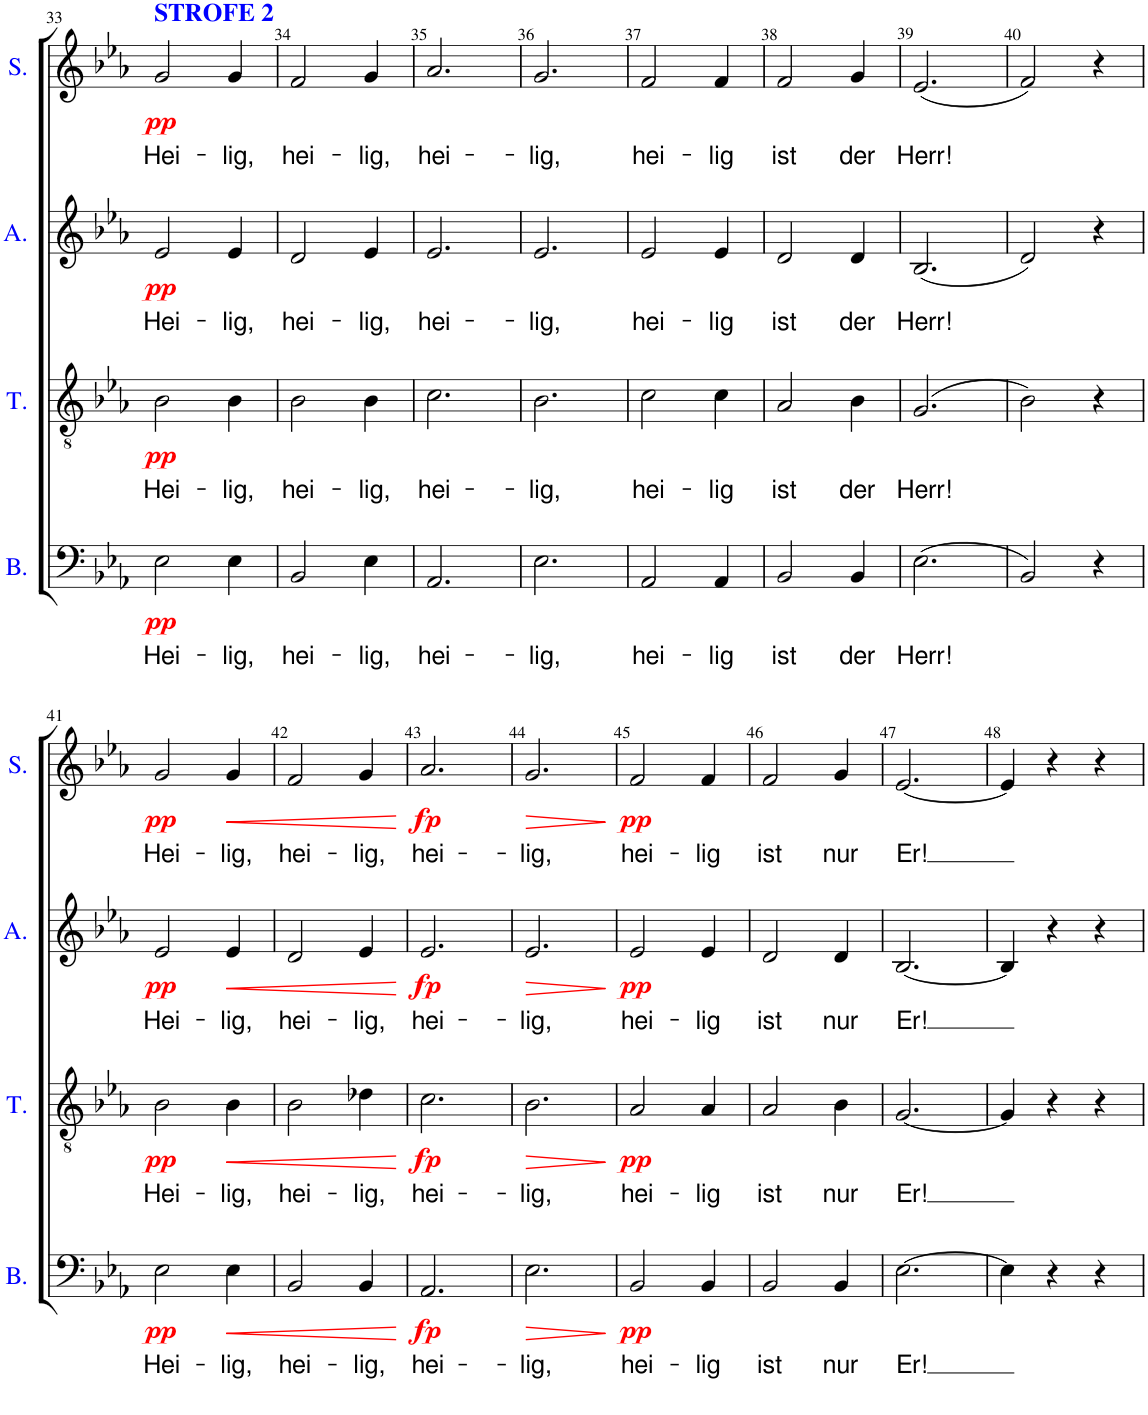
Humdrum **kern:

**kern	**text	**dynam	**kern	**text	**dynam	**kern	**text	**dynam	**kern	**text	**dynam
*part4	*part4	*part4	*part3	*part3	*part3	*part2	*part2	*part2	*part1	*part1	*part1
*staff4	*staff4	*staff4	*staff3	*staff3	*staff3	*staff2	*staff2	*staff2	*staff1	*staff1	*staff1
*I"Bass	*	*	*I"Tenor	*	*	*I"Alto	*	*	*I"Soprano	*	*
*I'B.	*	*	*I'T.	*	*	*I'A.	*	*	*I'S.	*	*
!!LO:PB:g=z
*clefF4	*	*	*clefGv2	*	*	*clefG2	*	*	*clefG2	*	*
*k[b-e-a-]	*	*	*k[b-e-a-]	*	*	*k[b-e-a-]	*	*	*k[b-e-a-]	*	*
*M3/4	*	*	*M3/4	*	*	*M3/4	*	*	*M3/4	*	*
=33	=33	=33	=33	=33	=33	=33	=33	=33	=33	=33	=33
!	!	!	!	!	!	!	!	!	!LO:TX:a:B:color=#0000FF:t=STROFE 2	!	!
!	!LO:LY:b	!LO:DY:b	!	!LO:LY:b	!LO:DY:b	!	!LO:LY:b	!LO:DY:b	!	!LO:LY:b	!LO:DY:b
2E-\	Hei-	pp	2B-\	Hei-	pp	2e-/	Hei-	pp	2g/	Hei-	pp
!	!LO:LY:b	!	!	!LO:LY:b	!	!	!LO:LY:b	!	!	!LO:LY:b	!
4E-\	-lig,	.	4B-\	-lig,	.	4e-/	-lig,	.	4g/	-lig,	.
=34	=34	=34	=34	=34	=34	=34	=34	=34	=34	=34	=34
!	!LO:LY:b	!	!	!LO:LY:b	!	!	!LO:LY:b	!	!	!LO:LY:b	!
2BB-/	hei-	.	2B-\	hei-	.	2d/	hei-	.	2f/	hei-	.
!	!LO:LY:b	!	!	!LO:LY:b	!	!	!LO:LY:b	!	!	!LO:LY:b	!
4E-\	-lig,	.	4B-\	-lig,	.	4e-/	-lig,	.	4g/	-lig,	.
=35	=35	=35	=35	=35	=35	=35	=35	=35	=35	=35	=35
!	!LO:LY:b	!	!	!LO:LY:b	!	!	!LO:LY:b	!	!	!LO:LY:b	!
2.AA-/	hei-	.	2.c\	hei-	.	2.e-/	hei-	.	2.a-/	hei-	.
=36	=36	=36	=36	=36	=36	=36	=36	=36	=36	=36	=36
!	!LO:LY:b	!	!	!LO:LY:b	!	!	!LO:LY:b	!	!	!LO:LY:b	!
2.E-\	-lig,	.	2.B-\	-lig,	.	2.e-/	-lig,	.	2.g/	-lig,	.
=37	=37	=37	=37	=37	=37	=37	=37	=37	=37	=37	=37
!	!LO:LY:b	!	!	!LO:LY:b	!	!	!LO:LY:b	!	!	!LO:LY:b	!
2AA-/	hei-	.	2c\	hei-	.	2e-/	hei-	.	2f/	hei-	.
!	!LO:LY:b	!	!	!LO:LY:b	!	!	!LO:LY:b	!	!	!LO:LY:b	!
4AA-/	-lig	.	4c\	-lig	.	4e-/	-lig	.	4f/	-lig	.
=38	=38	=38	=38	=38	=38	=38	=38	=38	=38	=38	=38
!	!LO:LY:b	!	!	!LO:LY:b	!	!	!LO:LY:b	!	!	!LO:LY:b	!
2BB-/	ist	.	2A-/	ist	.	2d/	ist	.	2f/	ist	.
!	!LO:LY:b	!	!	!LO:LY:b	!	!	!LO:LY:b	!	!	!LO:LY:b	!
4BB-/	der	.	4B-\	der	.	4d/	der	.	4g/	der	.
=39	=39	=39	=39	=39	=39	=39	=39	=39	=39	=39	=39
!	!LO:LY:b	!	!	!LO:LY:b	!	!	!LO:LY:b	!	!	!LO:LY:b	!
(2.E-\	Herr!	.	(2.G/	Herr!	.	(2.B-/	Herr!	.	(2.e-/	Herr!	.
=40	=40	=40	=40	=40	=40	=40	=40	=40	=40	=40	=40
2BB-/)	.	.	2B-\)	.	.	2d/)	.	.	2f/)	.	.
4r	.	.	4r	.	.	4r	.	.	4r	.	.
!!LO:LB:g=z
=41	=41	=41	=41	=41	=41	=41	=41	=41	=41	=41	=41
!	!LO:LY:b	!LO:DY:b	!	!LO:LY:b	!LO:DY:b	!	!LO:LY:b	!LO:DY:b	!	!LO:LY:b	!LO:DY:b
2E-\	Hei-	pp	2B-\	Hei-	pp	2e-/	Hei-	pp	2g/	Hei-	pp
!	!LO:LY:b	!LO:HP:b	!	!LO:LY:b	!LO:HP:b	!	!LO:LY:b	!LO:HP:b	!	!LO:LY:b	!LO:HP:b
4E-\	-lig,	<	4B-\	-lig,	<	4e-/	-lig,	<	4g/	-lig,	<
=42	=42	=42	=42	=42	=42	=42	=42	=42	=42	=42	=42
!	!LO:LY:b	!	!	!LO:LY:b	!	!	!LO:LY:b	!	!	!LO:LY:b	!
2BB-/	hei-	.	2B-\	hei-	.	2d/	hei-	.	2f/	hei-	.
!	!LO:LY:b	!	!	!LO:LY:b	!	!	!LO:LY:b	!	!	!LO:LY:b	!
4BB-/	-lig,	.	4d-X\	-lig,	.	4e-/	-lig,	.	4g/	-lig,	.
.	.	[	.	.	[	.	.	[	.	.	[
=43	=43	=43	=43	=43	=43	=43	=43	=43	=43	=43	=43
!	!LO:LY:b	!LO:DY:b	!	!LO:LY:b	!LO:DY:b	!	!LO:LY:b	!LO:DY:b	!	!LO:LY:b	!LO:DY:b
2.AA-/	hei-	fp	2.c\	hei-	fp	2.e-/	hei-	fp	2.a-/	hei-	fp
=44	=44	=44	=44	=44	=44	=44	=44	=44	=44	=44	=44
!	!LO:LY:b	!LO:HP:b	!	!LO:LY:b	!LO:HP:b	!	!LO:LY:b	!LO:HP:b	!	!LO:LY:b	!LO:HP:b
2.E-\	-lig,	>	2.B-\	-lig,	>	2.e-/	-lig,	>	2.g/	-lig,	>
.	.	]	.	.	]	.	.	]	.	.	]
=45	=45	=45	=45	=45	=45	=45	=45	=45	=45	=45	=45
!	!LO:LY:b	!LO:DY:b	!	!LO:LY:b	!LO:DY:b	!	!LO:LY:b	!LO:DY:b	!	!LO:LY:b	!LO:DY:b
2BB-/	hei-	pp	2A-/	hei-	pp	2e-/	hei-	pp	2f/	hei-	pp
!	!LO:LY:b	!	!	!LO:LY:b	!	!	!LO:LY:b	!	!	!LO:LY:b	!
4BB-/	-lig	.	4A-/	-lig	.	4e-/	-lig	.	4f/	-lig	.
=46	=46	=46	=46	=46	=46	=46	=46	=46	=46	=46	=46
!	!LO:LY:b	!	!	!LO:LY:b	!	!	!LO:LY:b	!	!	!LO:LY:b	!
2BB-/	ist	.	2A-/	ist	.	2d/	ist	.	2f/	ist	.
!	!LO:LY:b	!	!	!LO:LY:b	!	!	!LO:LY:b	!	!	!LO:LY:b	!
4BB-/	nur	.	4B-\	nur	.	4d/	nur	.	4g/	nur	.
=47	=47	=47	=47	=47	=47	=47	=47	=47	=47	=47	=47
!	!LO:LY:b	!	!	!LO:LY:b	!	!	!LO:LY:b	!	!	!LO:LY:b	!
[2.E-\	Er!	.	[2.G/	Er!	.	[2.B-/	Er!	.	[2.e-/	Er!	.
=48	=48	=48	=48	=48	=48	=48	=48	=48	=48	=48	=48
4E-\]	.	.	4G/]	.	.	4B-/]	.	.	4e-/]	.	.
4r	.	.	4r	.	.	4r	.	.	4r	.	.
4r	.	.	4r	.	.	4r	.	.	4r	.	.
=	=	=	=	=	=	=	=	=	=	=	=
*-	*-	*-	*-	*-	*-	*-	*-	*-	*-	*-	*-
